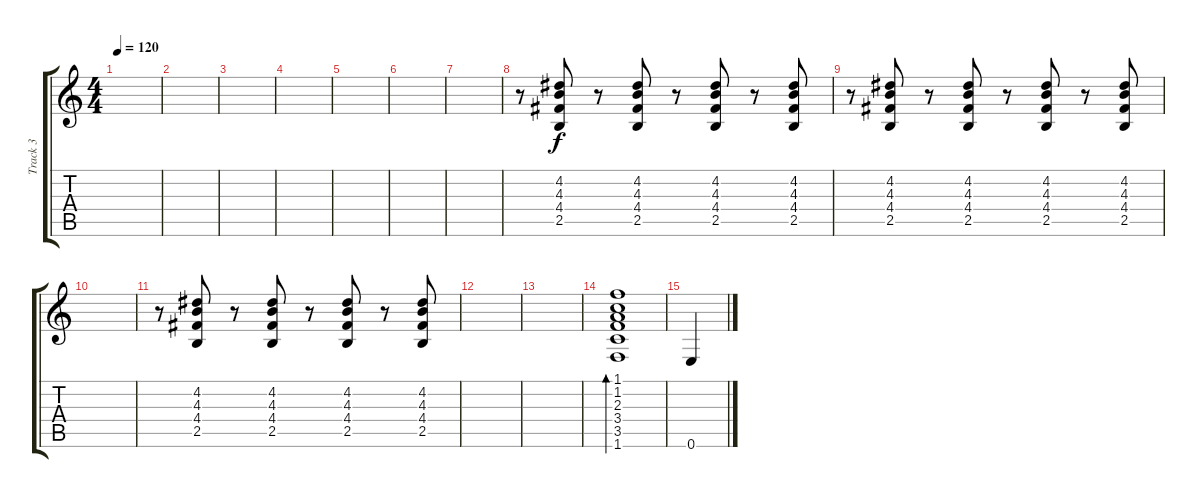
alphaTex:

\track ("Track 3" "Track 3") {instrument electricguitarclean}
\staff {score tabs}
\tuning (E4 B3 G3 D3 A2 E2) {hide}
\ts (4 4)
\tempo 120
\clef g2
\ks c
|
|
|
|
|
|
|
r.8 (4.2 4.3 4.4 2.5).8 r.8 (4.2 4.3 4.4 2.5).8 r.8 (4.2 4.3 4.4 2.5).8 r.8 (4.2 4.3 4.4 2.5).8 |
r.8 (4.2 4.3 4.4 2.5).8 r.8 (4.2 4.3 4.4 2.5).8 r.8 (4.2 4.3 4.4 2.5).8 r.8 (4.2 4.3 4.4 2.5).8 |
|
r.8 (4.2 4.3 4.4 2.5).8 r.8 (4.2 4.3 4.4 2.5).8 r.8 (4.2 4.3 4.4 2.5).8 r.8 (4.2 4.3 4.4 2.5).8 |
|
|
(1.1 1.2 2.3 3.4 3.5 1.6).1{bd 480} |
0.6.4
